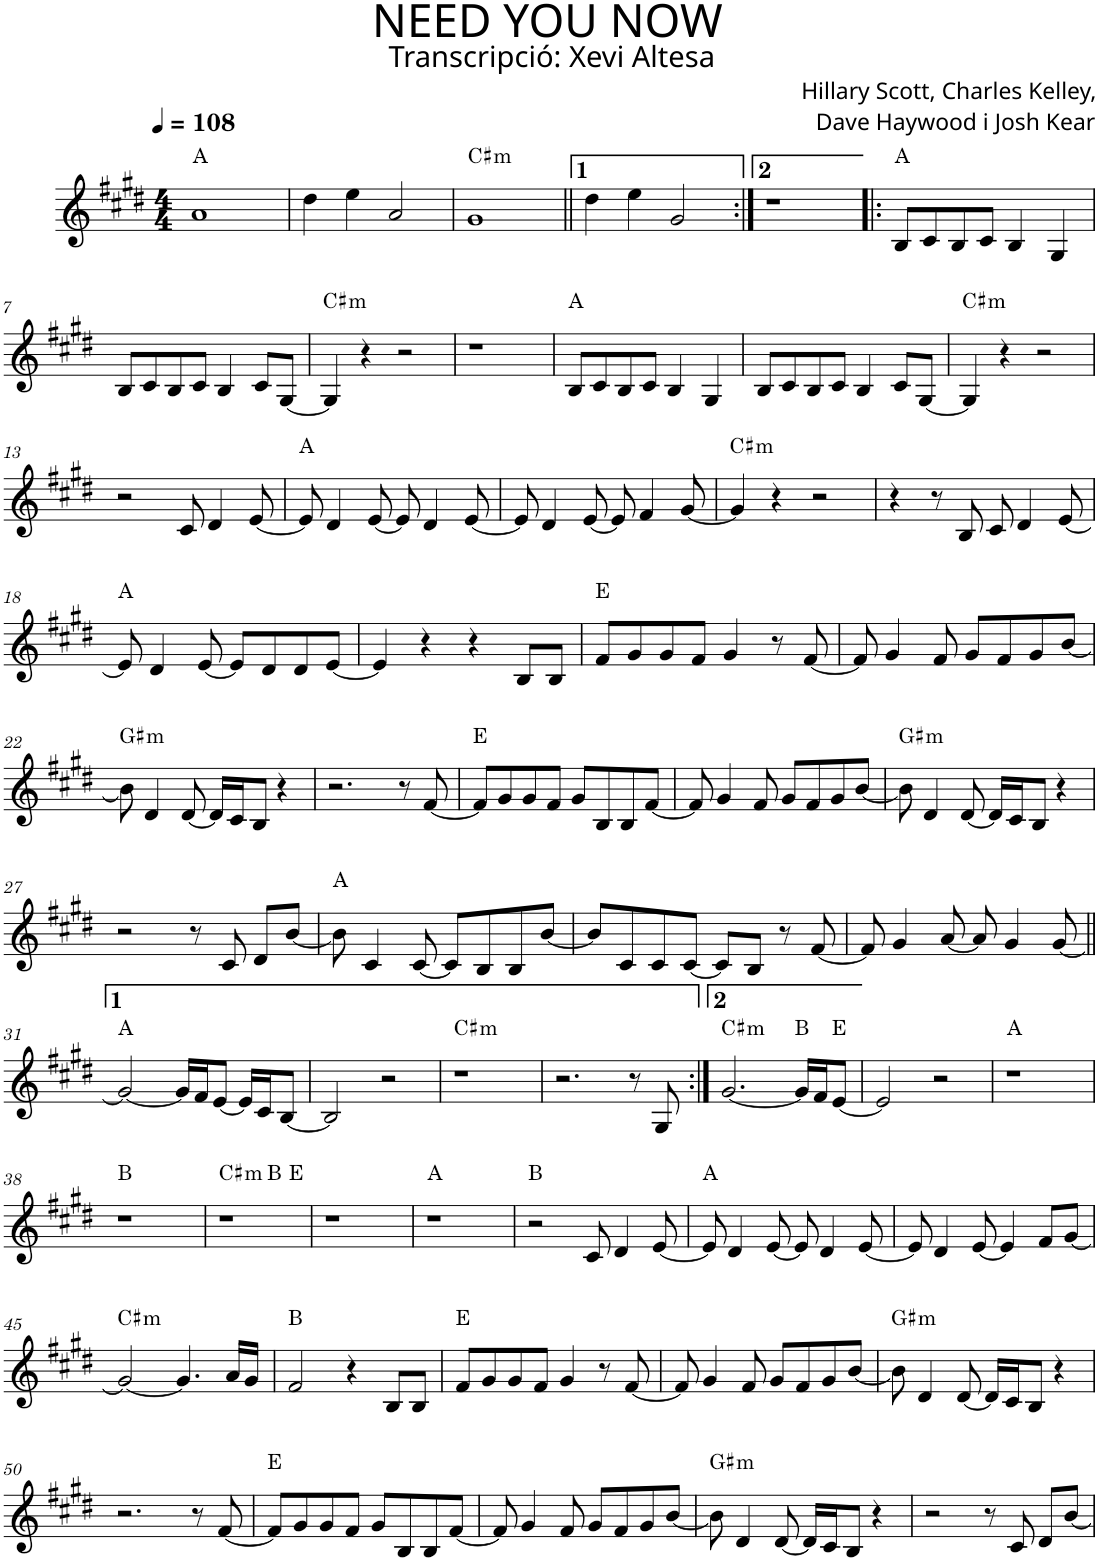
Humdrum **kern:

**kern	**harte
*part1	*part1
*staff1	*
*I"P1	*
*clefG2	*
*k[f#c#g#d#]	*
*E:	*
*M4/4	*
*MM108	*
=1	=1
1a	A:maj
=2	=2
4dd#\	.
4ee\	.
2a/	.
=3	=3
!	!LO:H:kt=m
1g#	C#:min
=4||	=4||
4dd#\	.
4ee\	.
2g#/	.
=5:|!	=5:|!
1r	.
=6!|:	=6!|:
8B/L	A:maj
8c#/	.
8B/	.
8c#/J	.
4B/	.
4G#/	.
!!LO:LB:g=z
=7	=7
8B/L	.
8c#/	.
8B/	.
8c#/J	.
4B/	.
8c#/L	.
[<8G#/J	.
=8	=8
!	!LO:H:kt=m
4G#/]	C#:min
4r	.
2r	.
=9	=9
1r	.
=10	=10
8B/L	A:maj
8c#/	.
8B/	.
8c#/J	.
4B/	.
4G#/	.
=11	=11
8B/L	.
8c#/	.
8B/	.
8c#/J	.
4B/	.
8c#/L	.
[<8G#/J	.
=12	=12
!	!LO:H:kt=m
4G#/]	C#:min
4r	.
2r	.
!!LO:LB:g=z
=13	=13
2r	.
8c#/	.
4d#/	.
[<8e/	.
=14	=14
8e/]	A:maj
4d#/	.
[<8e/	.
8e/]	.
4d#/	.
[<8e/	.
=15	=15
8e/]	.
4d#/	.
[<8e/	.
8e/]	.
4f#/	.
[<8g#/	.
=16	=16
!	!LO:H:kt=m
4g#/]	C#:min
4r	.
2r	.
=17	=17
4r	.
8r	.
8B/	.
8c#/	.
4d#/	.
[<8e/	.
!!LO:LB:g=z
=18	=18
8e/]	A:maj
4d#/	.
[<8e/	.
8e/L]	.
8d#/	.
8d#/	.
[<8e/J	.
=19	=19
4e/]	.
4r	.
4r	.
8B/L	.
8B/J	.
=20	=20
8f#/L	E:maj
8g#/	.
8g#/	.
8f#/J	.
4g#/	.
8r	.
[<8f#/	.
=21	=21
8f#/]	.
4g#/	.
8f#/	.
8g#/L	.
8f#/	.
8g#/	.
[<8b/J	.
!!LO:LB:g=z
=22	=22
!	!LO:H:kt=m
8b\]	G#:min
4d#/	.
[<8d#/	.
16d#/LL]	.
16c#/J	.
8B/J	.
4r	.
=23	=23
2.r	.
8r	.
[<8f#/	.
=24	=24
8f#/L]	E:maj
8g#/	.
8g#/	.
8f#/J	.
8g#/L	.
8B/	.
8B/	.
[<8f#/J	.
=25	=25
8f#/]	.
4g#/	.
8f#/	.
8g#/L	.
8f#/	.
8g#/	.
[<8b/J	.
=26	=26
!	!LO:H:kt=m
8b\]	G#:min
4d#/	.
[<8d#/	.
16d#/LL]	.
16c#/J	.
8B/J	.
4r	.
!!LO:LB:g=z
=27	=27
2r	.
8r	.
8c#/	.
8d#/L	.
[<8b/J	.
=28	=28
8b\]	A:maj
4c#/	.
[<8c#/	.
8c#/L]	.
8B/	.
8B/	.
[<8b/J	.
=29	=29
8b/L]	.
8c#/	.
8c#/	.
[<8c#/J	.
8c#/L]	.
8B/J	.
8r	.
[<8f#/	.
=30	=30
8f#/]	.
4g#/	.
[<8a/	.
8a/]	.
4g#/	.
[<8g#/	.
!!LO:LB:g=z
=31||	=31||
2g#/_	A:maj
16g#/LL]	.
16f#/J	.
[<8e/J	.
16e/LL]	.
16c#/J	.
[<8B/J	.
=32	=32
2B/]	.
2r	.
=33	=33
!	!LO:H:kt=m
1r	C#:min
=34	=34
2.r	.
8r	.
8G#/	.
=35:|!	=35:|!
!	!LO:H:kt=m
[<2.g#/	C#:min
16g#/LL]	B:maj
16f#/J	.
[<8e/J	E:maj
=36	=36
2e/]	.
2r	.
=37	=37
1r	A:maj
!!LO:LB:g=z
=38	=38
1r	B:maj
=39	=39
!	!LO:H:kt=m
*^	*
*	*^	*
1r	2ryy	2.ryy	C#:min
.	2ryy	.	B:maj
.	.	4ryy	E:maj
*v	*v	*v	*
=40	=40
1r	.
=41	=41
1r	A:maj
=42	=42
2r	B:maj
8c#/	.
4d#/	.
[<8e/	.
=43	=43
8e/]	A:maj
4d#/	.
[<8e/	.
8e/]	.
4d#/	.
[<8e/	.
=44	=44
8e/]	.
4d#/	.
[<8e/	.
4e/]	.
8f#/L	.
[<8g#/J	.
!!LO:LB:g=z
=45	=45
!	!LO:H:kt=m
2g#/_	C#:min
4.g#/]	.
16a/LL	.
16g#/JJ	.
=46	=46
2f#/	B:maj
4r	.
8B/L	.
8B/J	.
=47	=47
8f#/L	E:maj
8g#/	.
8g#/	.
8f#/J	.
4g#/	.
8r	.
[<8f#/	.
=48	=48
8f#/]	.
4g#/	.
8f#/	.
8g#/L	.
8f#/	.
8g#/	.
[<8b/J	.
=49	=49
!	!LO:H:kt=m
8b\]	G#:min
4d#/	.
[<8d#/	.
16d#/LL]	.
16c#/J	.
8B/J	.
4r	.
!!LO:LB:g=z
=50	=50
2.r	.
8r	.
[<8f#/	.
=51	=51
8f#/L]	E:maj
8g#/	.
8g#/	.
8f#/J	.
8g#/L	.
8B/	.
8B/	.
[<8f#/J	.
=52	=52
8f#/]	.
4g#/	.
8f#/	.
8g#/L	.
8f#/	.
8g#/	.
[<8b/J	.
=53	=53
!	!LO:H:kt=m
8b\]	G#:min
4d#/	.
[<8d#/	.
16d#/LL]	.
16c#/J	.
8B/J	.
4r	.
=54	=54
2r	.
8r	.
8c#/	.
8d#/L	.
[<8b/J	.
=	=
*-	*-
